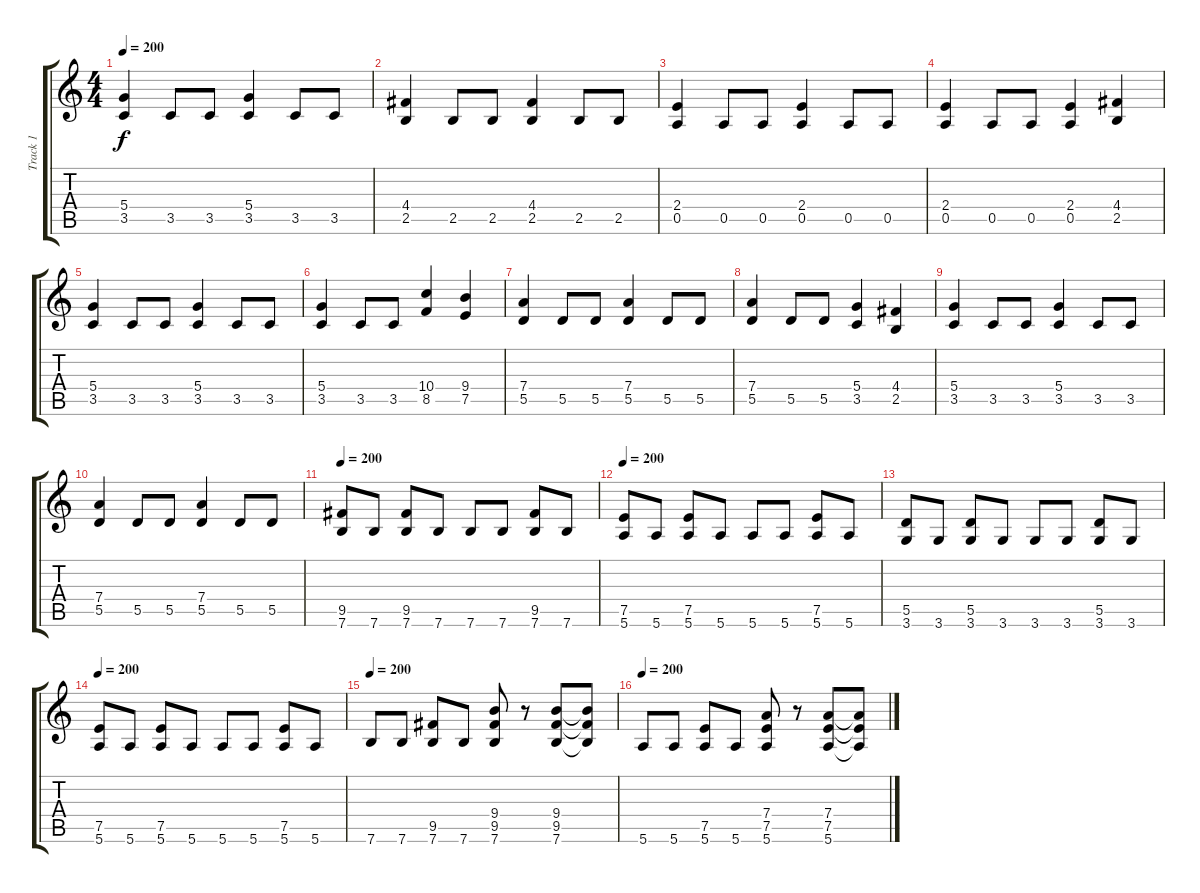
\track ("Track 1" "Track 1") {instrument distortionguitar}
\staff {score tabs}
\tuning (E4 B3 G3 D3 A2 E2) {hide}
\ts (4 4)
\tempo 200
\clef g2
\ks c
(5.4 3.5).4{dy f} 3.5.8 3.5.8 (5.4 3.5).4 3.5.8 3.5.8 |
(4.4 2.5).4 2.5.8 2.5.8 (4.4 2.5).4 2.5.8 2.5.8 |
(2.4 0.5).4 0.5.8 0.5.8 (2.4 0.5).4 0.5.8 0.5.8 |
(2.4 0.5).4 0.5.8 0.5.8 (2.4 0.5).4 (4.4 2.5).4 |
(5.4 3.5).4 3.5.8 3.5.8 (5.4 3.5).4 3.5.8 3.5.8 |
(5.4 3.5).4 3.5.8 3.5.8 (10.4 8.5).4 (9.4 7.5).4 |
(7.4 5.5).4 5.5.8 5.5.8 (7.4 5.5).4 5.5.8 5.5.8 |
(7.4 5.5).4 5.5.8 5.5.8 (5.4 3.5).4 (4.4 2.5).4 |
(5.4 3.5).4 3.5.8 3.5.8 (5.4 3.5).4 3.5.8 3.5.8 |
(7.4 5.5).4 5.5.8 5.5.8 (7.4 5.5).4 5.5.8 5.5.8 |
\tempo 200
(9.5 7.6).8 7.6.8 (9.5 7.6).8 7.6.8 7.6.8 7.6.8 (9.5 7.6).8 7.6.8 |
\tempo 200
(7.5 5.6).8 5.6.8 (7.5 5.6).8 5.6.8 5.6.8 5.6.8 (7.5 5.6).8 5.6.8 |
(5.5 3.6).8 3.6.8 (5.5 3.6).8 3.6.8 3.6.8 3.6.8 (5.5 3.6).8 3.6.8 |
\tempo 200
(7.5 5.6).8 5.6.8 (7.5 5.6).8 5.6.8 5.6.8 5.6.8 (7.5 5.6).8 5.6.8 |
\tempo 200
7.6.8 7.6.8 (9.5 7.6).8 7.6.8 (9.4 9.5 7.6).8 r.8 (9.4 9.5 7.6).8 (9.4{t} 9.5{t} 7.6{t}).8 |
\tempo 200
5.6.8 5.6.8 (7.5 5.6).8 5.6.8 (7.4 7.5 5.6).8 r.8 (7.4 7.5 5.6).8 (7.4{t} 7.5{t} 5.6{t}).8
